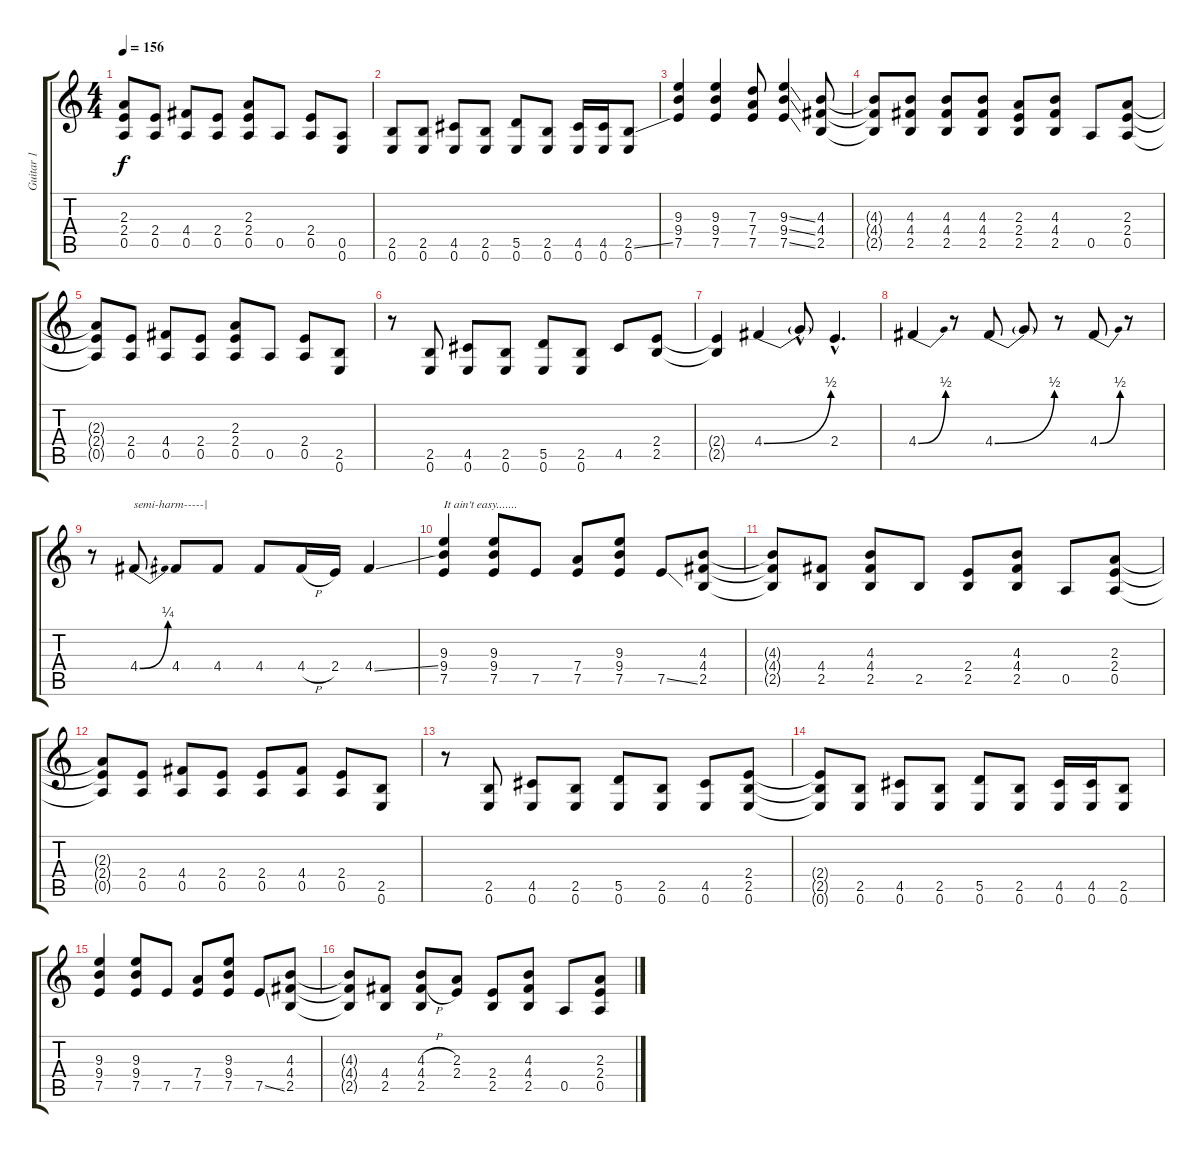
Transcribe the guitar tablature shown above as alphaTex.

\track ("Guitar 1" "Guitar 1") {instrument overdrivenguitar}
\staff {score tabs}
\tuning (E4 B3 G3 D3 A2 E2) {hide}
\ts (4 4)
\tempo 156
\clef g2
\ks c
(2.3{t} 2.4{t} 0.5{t}).8{dy f} (2.4 0.5).8 (4.4 0.5).8 (2.4 0.5).8 (2.3 2.4 0.5).8 0.5.8 (2.4 0.5).8 (0.5 0.6).8 |
(2.5 0.6).8 (2.5 0.6).8 (4.5 0.6).8 (2.5 0.6).8 (5.5 0.6).8 (2.5 0.6).8 (4.5 0.6).16 (4.5 0.6).16 (2.5{ss} 0.6).8 |
(9.3 9.4 7.5).4 (9.3 9.4 7.5).4 (7.3 7.4 7.5).8 (9.3{ss} 9.4{ss} 7.5{ss}).4 (4.3 4.4 2.5).8 |
(4.3{t} 4.4{t} 2.5{t}).8 (4.3 4.4 2.5).8 (4.3 4.4 2.5).8 (4.3 4.4 2.5).8 (2.3 2.4 2.5).8 (4.3 4.4 2.5).8 0.5.8 (2.3 2.4 0.5).8 |
(2.3{t} 2.4{t} 0.5{t}).8 (2.4 0.5).8 (4.4 0.5).8 (2.4 0.5).8 (2.3 2.4 0.5).8 0.5.8 (2.4 0.5).8 (2.5 0.6).8 |
r.8 (2.5 0.6).8 (4.5 0.6).8 (2.5 0.6).8 (5.5 0.6).8 (2.5 0.6).8 4.5.8 (2.4 2.5).8 |
(2.4{t} 2.5{t}).4 4.4{be (bend 0 0 60 2)}.4 4.4{hac t}.8 2.4{hac}.4{d} |
4.4{be (bend 0 0 60 2)}.4 r.8 4.4{be (bend 0 0 60 2)}.8 4.4{t}.8 r.8 4.4{be (bend 0 0 60 2)}.8 r.8 |
r.8 4.4{be (bend 0 0 60 1)}.8{txt "semi-harm-----|"} 4.4.8 4.4.8 4.4.8 4.4{h}.16 2.4.16 4.4{ss}.4 |
(9.3 9.4 7.5).4{txt "It ain't easy......."} (9.3 9.4 7.5).8 7.5.8 (7.4 7.5).8 (9.3 9.4 7.5).8 7.5{ss}.8 (4.3 4.4 2.5).8 |
(4.3{t} 4.4{t} 2.5{t}).8 (4.4 2.5).8 (4.3 4.4 2.5).8 2.5.8 (2.4 2.5).8 (4.3 4.4 2.5).8 0.5.8 (2.3 2.4 0.5).8 |
(2.3{t} 2.4{t} 0.5{t}).8 (2.4 0.5).8 (4.4 0.5).8 (2.4 0.5).8 (2.4 0.5).8 (4.4 0.5).8 (2.4 0.5).8 (2.5 0.6).8 |
r.8 (2.5 0.6).8 (4.5 0.6).8 (2.5 0.6).8 (5.5 0.6).8 (2.5 0.6).8 (4.5 0.6).8 (2.4 2.5 0.6).8 |
(2.4{t} 2.5{t} 0.6{t}).8 (2.5 0.6).8 (4.5 0.6).8 (2.5 0.6).8 (5.5 0.6).8 (2.5 0.6).8 (4.5 0.6).16 (4.5 0.6).16 (2.5 0.6).8 |
(9.3 9.4 7.5).4 (9.3 9.4 7.5).8 7.5.8 (7.4 7.5).8 (9.3 9.4 7.5).8 7.5{ss}.8 (4.3 4.4 2.5).8 |
(4.3{t} 4.4{t} 2.5{t}).8 (4.4 2.5).8 (4.3{h} 4.4{h} 2.5).8 (2.3 2.4).8 (2.4 2.5).8 (4.3 4.4 2.5).8 0.5.8 (2.3 2.4 0.5).8
